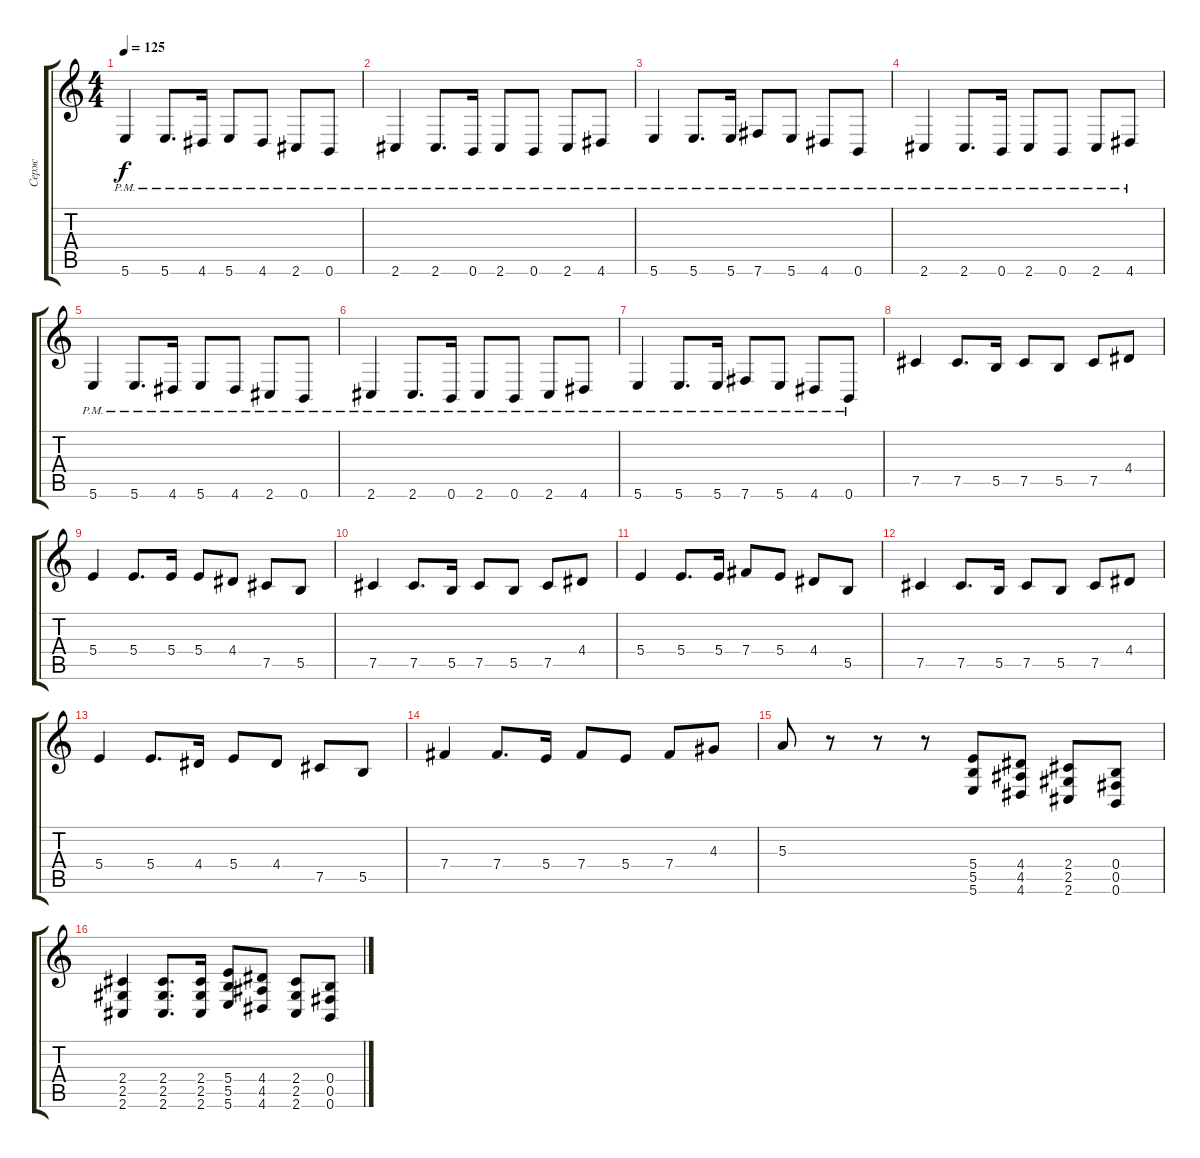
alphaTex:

\track ("Серж" "Серж") {instrument overdrivenguitar}
\staff {score tabs}
\tuning (Db4 Ab3 E3 B2 Gb2 B1) {hide}
\ts (4 4)
\tempo 125
\clef g2
\ks c
5.6{pm}.4{dy f} 5.6{pm}.8{d} 4.6{pm}.16 5.6{pm}.8 4.6{pm}.8 2.6{pm}.8 0.6{pm}.8 |
2.6{pm}.4 2.6{pm}.8{d} 0.6{pm}.16 2.6{pm}.8 0.6{pm}.8 2.6{pm}.8 4.6{pm}.8 |
5.6{pm}.4 5.6{pm}.8{d} 5.6{pm}.16 7.6{pm}.8 5.6{pm}.8 4.6{pm}.8 0.6{pm}.8 |
2.6{pm}.4 2.6{pm}.8{d} 0.6{pm}.16 2.6{pm}.8 0.6{pm}.8 2.6{pm}.8 4.6{pm}.8 |
5.6{pm}.4 5.6{pm}.8{d} 4.6{pm}.16 5.6{pm}.8 4.6{pm}.8 2.6{pm}.8 0.6{pm}.8 |
2.6{pm}.4 2.6{pm}.8{d} 0.6{pm}.16 2.6{pm}.8 0.6{pm}.8 2.6{pm}.8 4.6{pm}.8 |
5.6{pm}.4 5.6{pm}.8{d} 5.6{pm}.16 7.6{pm}.8 5.6{pm}.8 4.6{pm}.8 0.6{pm}.8 |
7.5.4 7.5.8{d} 5.5.16 7.5.8 5.5.8 7.5.8 4.4.8 |
5.4.4 5.4.8{d} 5.4.16 5.4.8 4.4.8 7.5.8 5.5.8 |
7.5.4 7.5.8{d} 5.5.16 7.5.8 5.5.8 7.5.8 4.4.8 |
5.4.4 5.4.8{d} 5.4.16 7.4.8 5.4.8 4.4.8 5.5.8 |
7.5.4 7.5.8{d} 5.5.16 7.5.8 5.5.8 7.5.8 4.4.8 |
5.4.4 5.4.8{d} 4.4.16 5.4.8 4.4.8 7.5.8 5.5.8 |
7.4.4 7.4.8{d} 5.4.16 7.4.8 5.4.8 7.4.8 4.3.8 |
5.3.8 r.8 r.8 r.8 (5.4 5.5 5.6).8 (4.4 4.5 4.6).8 (2.4 2.5 2.6).8 (0.4 0.5 0.6).8 |
(2.4 2.5 2.6).4 (2.4 2.5 2.6).8{d} (2.4 2.5 2.6).16 (5.4 5.5 5.6).8 (4.4 4.5 4.6).8 (2.4 2.5 2.6).8 (0.4 0.5 0.6).8
